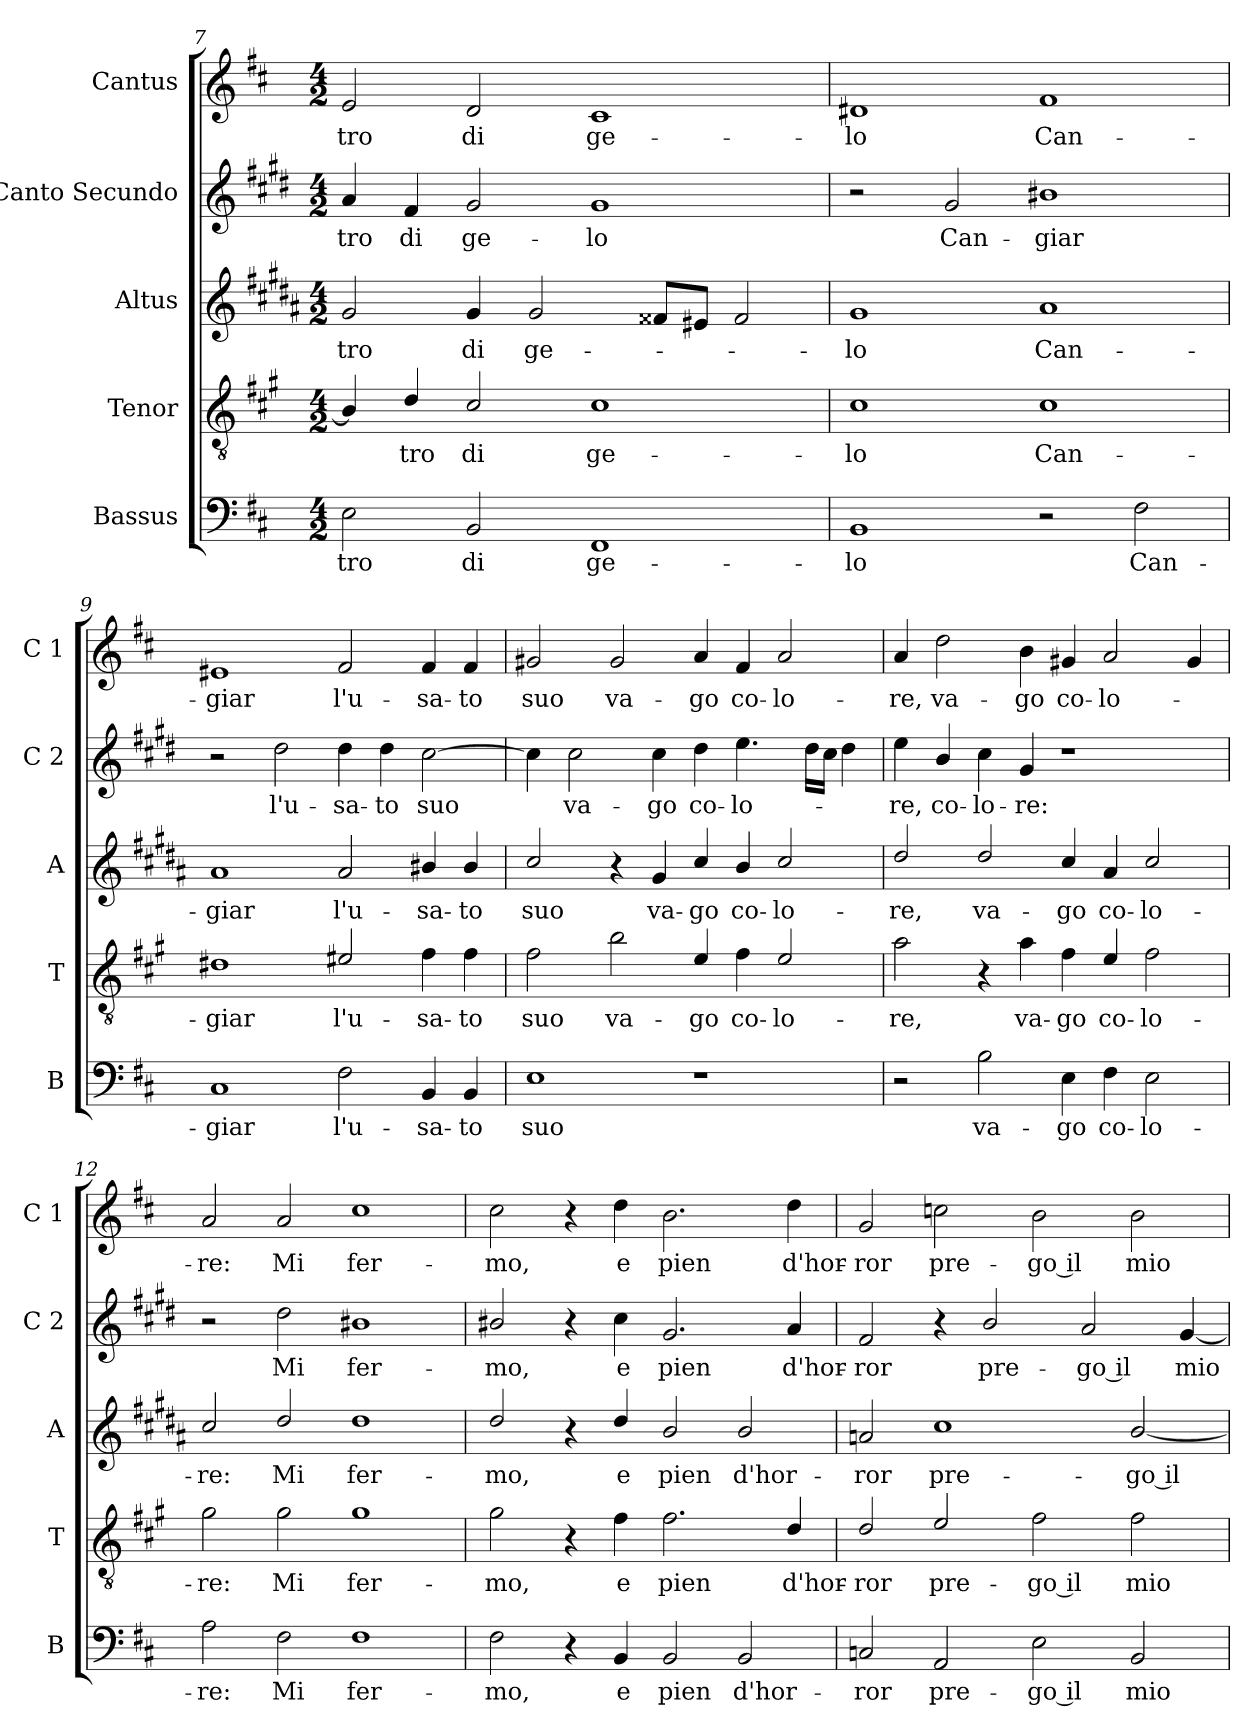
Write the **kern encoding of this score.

**kern	**text	**kern	**text	**kern	**text	**kern	**text	**kern	**text
*part5	*part5	*part4	*part4	*part3	*part3	*part2	*part2	*part1	*part1
*staff5	*staff5	*staff4	*staff4	*staff3	*staff3	*staff2	*staff2	*staff1	*staff1
*I"Bassus	*	*I"Tenor	*	*I"Altus	*	*I"Canto Secundo	*	*I"Cantus	*
*I'B	*	*I'T	*	*I'A	*	*I'C 2	*	*I'C 1	*
!!LO:PB:g=z
*clefF4	*	*clefGv2	*	*clefG2	*	*clefG2	*	*clefG2	*
*	*	*ITrd4c7	*	*ITrd5c9	*	*ITrd1c2	*	*	*
*k[f#c#]	*	*k[f#c#]	*	*k[f#c#]	*	*k[f#c#]	*	*k[f#c#]	*
*D:	*	*D:	*	*D:	*	*D:	*	*D:	*
*M4/2	*	*M4/2	*	*M4/2	*	*M4/2	*	*M4/2	*
=7	=7	=7	=7	=7	=7	=7	=7	=7	=7
!	!LO:LY:b	!	!	!	!LO:LY:b	!	!LO:LY:b	!	!LO:LY:b
2E\	-tro	4E/]	.	2B/	-tro	4g/	-tro	2e/	-tro
!	!	!	!LO:LY:b	!	!	!	!LO:LY:b	!	!
.	.	4G/	-tro	.	.	4e/	di	.	.
!	!LO:LY:b	!	!LO:LY:b	!	!LO:LY:b	!	!LO:LY:b	!	!LO:LY:b
2BB/	di	2F#/	di	4B/	di	2f#/	ge-	2d/	di
!	!	!	!	!	!LO:LY:b	!	!	!	!
.	.	.	.	2B/	ge-	.	.	.	.
!	!LO:LY:b	!	!LO:LY:b	!	!	!	!LO:LY:b	!	!LO:LY:b
1FF#	ge-	1F#	ge-	.	.	1f#	-lo	1c#	ge-
.	.	.	.	8A#X/L	.	.	.	.	.
.	.	.	.	8G#X/J	.	.	.	.	.
.	.	.	.	2A#/	.	.	.	.	.
=8	=8	=8	=8	=8	=8	=8	=8	=8	=8
!	!LO:LY:b	!	!LO:LY:b	!	!LO:LY:b	!	!	!	!LO:LY:b
1BB	-lo	1F#	-lo	1B	-lo	2r	.	1d#X	-lo
!	!	!	!	!	!	!	!LO:LY:b	!	!
.	.	.	.	.	.	2f#/	Can-	.	.
!	!	!	!LO:LY:b	!	!LO:LY:b	!	!LO:LY:b	!	!LO:LY:b
2r	.	1F#	Can-	1c#	Can-	1a#X	-giar	1f#	Can-
!	!LO:LY:b	!	!	!	!	!	!	!	!
2F#\	Can-	.	.	.	.	.	.	.	.
=9	=9	=9	=9	=9	=9	=9	=9	=9	=9
!	!LO:LY:b	!	!LO:LY:b	!	!LO:LY:b	!	!	!	!LO:LY:b
1C#	-giar	1G#X	-giar	1c#	-giar	2r	.	1e#X	-giar
!	!	!	!	!	!	!	!LO:LY:b	!	!
.	.	.	.	.	.	2cc#\	l'u-	.	.
!	!LO:LY:b	!	!LO:LY:b	!	!LO:LY:b	!	!LO:LY:b	!	!LO:LY:b
2F#\	l'u-	2A#X/	l'u-	2c#/	l'u-	4cc#\	-sa-	2f#/	l'u-
!	!	!	!	!	!	!	!LO:LY:b	!	!
.	.	.	.	.	.	4cc#\	-to	.	.
!	!LO:LY:b	!	!LO:LY:b	!	!LO:LY:b	!	!LO:LY:b	!	!LO:LY:b
4BB/	-sa-	4B\	-sa-	4d#X/	-sa-	[2b\	suo	4f#/	-sa-
!	!LO:LY:b	!	!LO:LY:b	!	!LO:LY:b	!	!	!	!LO:LY:b
4BB/	-to	4B\	-to	4d#/	-to	.	.	4f#/	-to
=10	=10	=10	=10	=10	=10	=10	=10	=10	=10
!	!LO:LY:b	!	!LO:LY:b	!	!LO:LY:b	!	!	!	!LO:LY:b
1E	suo	2B\	suo	2e/	suo	4b\]	.	2g#X/	suo
!	!	!	!	!	!	!	!LO:LY:b	!	!
.	.	.	.	.	.	2b\	va-	.	.
!	!	!	!LO:LY:b	!	!	!	!	!	!LO:LY:b
.	.	2e\	va-	4r	.	.	.	2g#/	va-
!	!	!	!	!	!LO:LY:b	!	!LO:LY:b	!	!
.	.	.	.	4B/	va-	4b\	-go	.	.
!	!	!	!LO:LY:b	!	!LO:LY:b	!	!LO:LY:b	!	!LO:LY:b
1r	.	4A/	-go	4e/	-go	4cc#\	co-	4a/	-go
!	!	!	!LO:LY:b	!	!LO:LY:b	!	!LO:LY:b	!	!LO:LY:b
.	.	4B\	co-	4d/	co-	4.dd\	-lo-	4f#/	co-
!	!	!	!LO:LY:b	!	!LO:LY:b	!	!	!	!LO:LY:b
.	.	2A/	-lo-	2e/	-lo-	.	.	2a/	-lo-
.	.	.	.	.	.	16cc#\LL	.	.	.
.	.	.	.	.	.	16b\JJ	.	.	.
.	.	.	.	.	.	4cc#\	.	.	.
!!LO:LB:g=z
=11	=11	=11	=11	=11	=11	=11	=11	=11	=11
!	!	!	!LO:LY:b	!	!LO:LY:b	!	!LO:LY:b	!	!LO:LY:b
2r	.	2d\	-re,	2f#/	-re,	4dd\	-re,	4a/	-re,
!	!	!	!	!	!	!	!LO:LY:b	!	!LO:LY:b
.	.	.	.	.	.	4a/	co-	2dd\	va-
!	!LO:LY:b	!	!	!	!LO:LY:b	!	!LO:LY:b	!	!
2B\	va-	4r	.	2f#/	va-	4b\	-lo-	.	.
!	!	!	!LO:LY:b	!	!	!	!LO:LY:b	!	!LO:LY:b
.	.	4d\	va-	.	.	4f#/	-re:	4b\	-go
!	!LO:LY:b	!	!LO:LY:b	!	!LO:LY:b	!	!	!	!LO:LY:b
4E\	-go	4B\	-go	4e/	-go	1r	.	4g#X/	co-
!	!LO:LY:b	!	!LO:LY:b	!	!LO:LY:b	!	!	!	!LO:LY:b
4F#\	co-	4A/	co-	4c#/	co-	.	.	2a/	-lo-
!	!LO:LY:b	!	!LO:LY:b	!	!LO:LY:b	!	!	!	!
2E\	-lo-	2B\	-lo-	2e/	-lo-	.	.	.	.
.	.	.	.	.	.	.	.	4g#/	.
=12	=12	=12	=12	=12	=12	=12	=12	=12	=12
!	!LO:LY:b	!	!LO:LY:b	!	!LO:LY:b	!	!	!	!LO:LY:b
2A\	-re:	2c#\	-re:	2e/	-re:	2r	.	2a/	-re:
!	!LO:LY:b	!	!LO:LY:b	!	!LO:LY:b	!	!LO:LY:b	!	!LO:LY:b
2F#\	Mi	2c#\	Mi	2f#/	Mi	2cc#\	Mi	2a/	Mi
!	!LO:LY:b	!	!LO:LY:b	!	!LO:LY:b	!	!LO:LY:b	!	!LO:LY:b
1F#	fer-	1c#	fer-	1f#	fer-	1a#X	fer-	1cc#	fer-
=13	=13	=13	=13	=13	=13	=13	=13	=13	=13
!	!LO:LY:b	!	!LO:LY:b	!	!LO:LY:b	!	!LO:LY:b	!	!LO:LY:b
2F#\	-mo,	2c#\	-mo,	2f#/	-mo,	2a#X/	-mo,	2cc#\	-mo,
4r	.	4r	.	4r	.	4r	.	4r	.
!	!LO:LY:b	!	!LO:LY:b	!	!LO:LY:b	!	!LO:LY:b	!	!LO:LY:b
4BB/	e	4B\	e	4f#/	e	4b\	e	4dd\	e
!	!LO:LY:b	!	!LO:LY:b	!	!LO:LY:b	!	!LO:LY:b	!	!LO:LY:b
2BB/	pien	2.B\	pien	2d/	pien	2.f#/	pien	2.b\	pien
!	!LO:LY:b	!	!	!	!LO:LY:b	!	!	!	!
2BB/	d'hor-	.	.	2d/	d'hor-	.	.	.	.
!	!	!	!LO:LY:b	!	!	!	!LO:LY:b	!	!LO:LY:b
.	.	4G/	d'hor-	.	.	4g/	d'hor-	4dd\	d'hor-
=14	=14	=14	=14	=14	=14	=14	=14	=14	=14
!	!LO:LY:b	!	!LO:LY:b	!	!LO:LY:b	!	!LO:LY:b	!	!LO:LY:b
2Cn/	-ror	2G/	-ror	2cn/	-ror	2e/	-ror	2g/	-ror
!	!LO:LY:b	!	!LO:LY:b	!	!LO:LY:b	!	!	!	!LO:LY:b
2AA/	pre-	2A/	pre-	1e	pre-	4r	.	2ccn\	pre-
!	!	!	!	!	!	!	!LO:LY:b	!	!
.	.	.	.	.	.	2a/	pre-	.	.
!	!LO:LY:b	!	!LO:LY:b	!	!	!	!	!	!LO:LY:b
2E\	-go il	2B\	-go il	.	.	.	.	2b\	-go il
!	!	!	!	!	!	!	!LO:LY:b	!	!
.	.	.	.	.	.	2g/	-go il	.	.
!	!LO:LY:b	!	!LO:LY:b	!	!LO:LY:b	!	!	!	!LO:LY:b
2BB/	mio	2B\	mio	[2d/	-go il	.	.	2b\	mio
!	!	!	!	!	!	!	!LO:LY:b	!	!
.	.	.	.	.	.	[4f#/	mio	.	.
=	=	=	=	=	=	=	=	=	=
*-	*-	*-	*-	*-	*-	*-	*-	*-	*-
